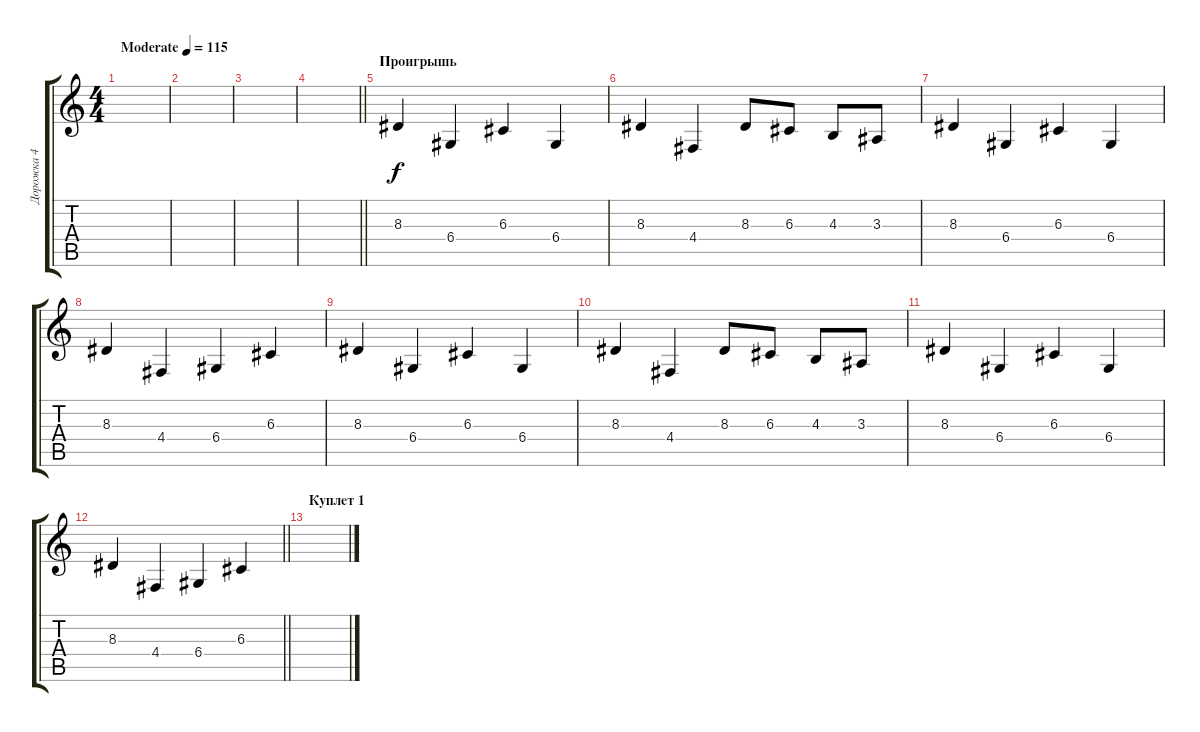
\track ("Дорожка 4" "Дорожка 4") {instrument trumpet}
\staff {score tabs}
\tuning (E4 B3 G3 D3 A2 E2) {hide}
\ts (4 4)
\tempo (115 "Moderate")
\clef g2
\ks c
|
|
|
\barLineRight lightlight
|
\section ("" "Проигрышь")
8.3.4 6.4.4 6.3.4 6.4.4 |
8.3.4 4.4.4 8.3.8 6.3.8 4.3.8 3.3.8 |
8.3.4 6.4.4 6.3.4 6.4.4 |
8.3.4 4.4.4 6.4.4 6.3.4 |
8.3.4 6.4.4 6.3.4 6.4.4 |
8.3.4 4.4.4 8.3.8 6.3.8 4.3.8 3.3.8 |
8.3.4 6.4.4 6.3.4 6.4.4 |
\barLineRight lightlight
8.3.4 4.4.4 6.4.4 6.3.4 |
\section ("" "Куплет 1")
